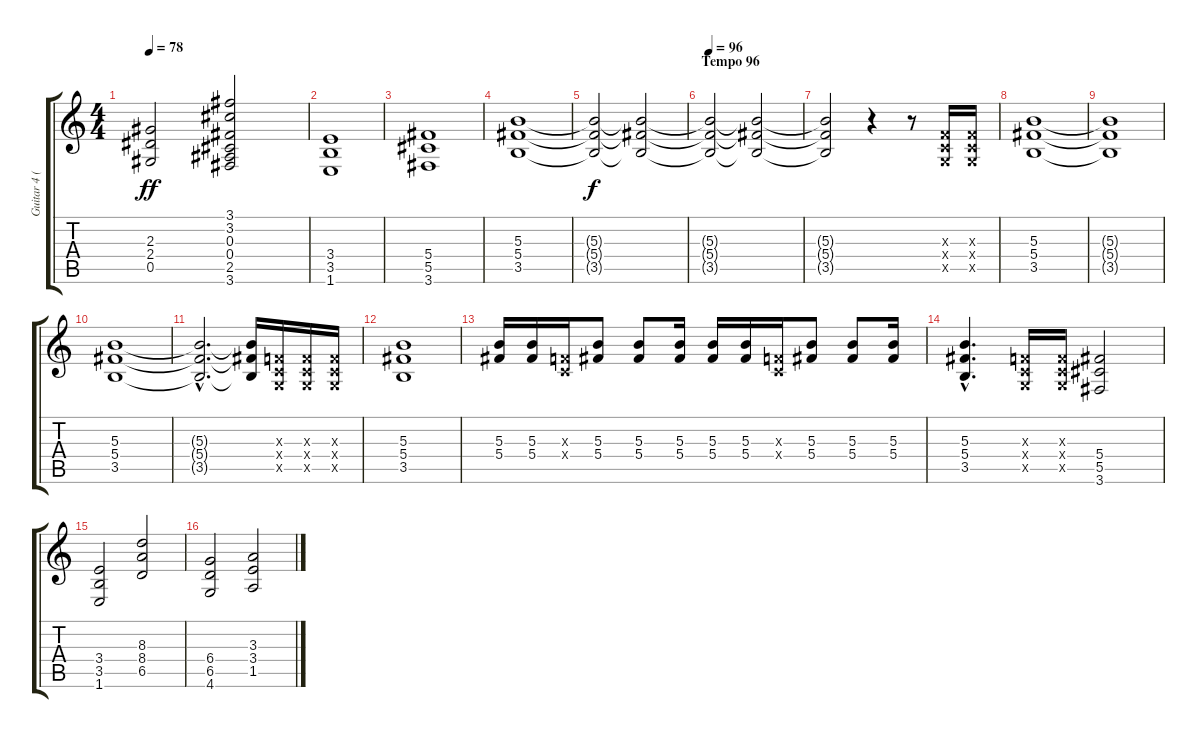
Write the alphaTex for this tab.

\track ("Guitar 4 (Gilbey)" "Guitar 4 (") {instrument overdrivenguitar}
\staff {score tabs}
\tuning (Eb4 Bb3 Gb3 Db3 Ab2 Eb2) {hide}
\ts (4 4)
\tempo 78
\clef g2
\ks c
(2.3 2.4 0.5).2{dy ff} (3.1 3.2 0.3 0.4 2.5 3.6).2 |
(3.4 3.5 1.6).1 |
(5.4 5.5 3.6).1 |
(5.3 5.4 3.5).1 |
(5.3{t} 5.4{t} 3.5{t}).2{dy f} (5.3{t} 5.4{t} 3.5{t}).2 |
\section ("" "Tempo 96")
\tempo 96
(5.3{t} 5.4{t} 3.5{t}).2 (5.3{t} 5.4{t} 3.5{t}).2 |
(5.3{t} 5.4{t} 3.5{t}).2 r.4 r.8 (-1.3{x} -1.4{x} -1.5{x}).16 (-1.3{x} -1.4{x} -1.5{x}).16 |
(5.3 5.4 3.5).1 |
(5.3{t} 5.4{t} 3.5{t}).1 |
(5.3 5.4 3.5).1 |
(5.3{hac t} 5.4{hac t} 3.5{hac t}).2{d} (5.3{t} 5.4{t} 3.5{t}).16 (-1.3{x} -1.4{x} -1.5{x}).16 (-1.3{x} -1.4{x} -1.5{x}).16 (-1.3{x} -1.4{x} -1.5{x}).16 |
(5.3 5.4 3.5).1 |
(5.3 5.4).16 (5.3 5.4).16 (-1.3{x} -1.4{x}).16 (5.3 5.4).8 (5.3 5.4).8 (5.3 5.4).16 (5.3 5.4).16 (5.3 5.4).16 (-1.3{x} -1.4{x}).16 (5.3 5.4).8 (5.3 5.4).8 (5.3 5.4).16 |
(5.3{hac} 5.4{hac} 3.5{hac}).4{d} (-1.3{x} -1.4{x} -1.5{x}).16 (-1.3{x} -1.4{x} -1.5{x}).16 (5.4 5.5 3.6).2 |
(3.4 3.5 1.6).2 (8.3 8.4 6.5).2 |
(6.4 6.5 4.6).2 (3.3 3.4 1.5).2
